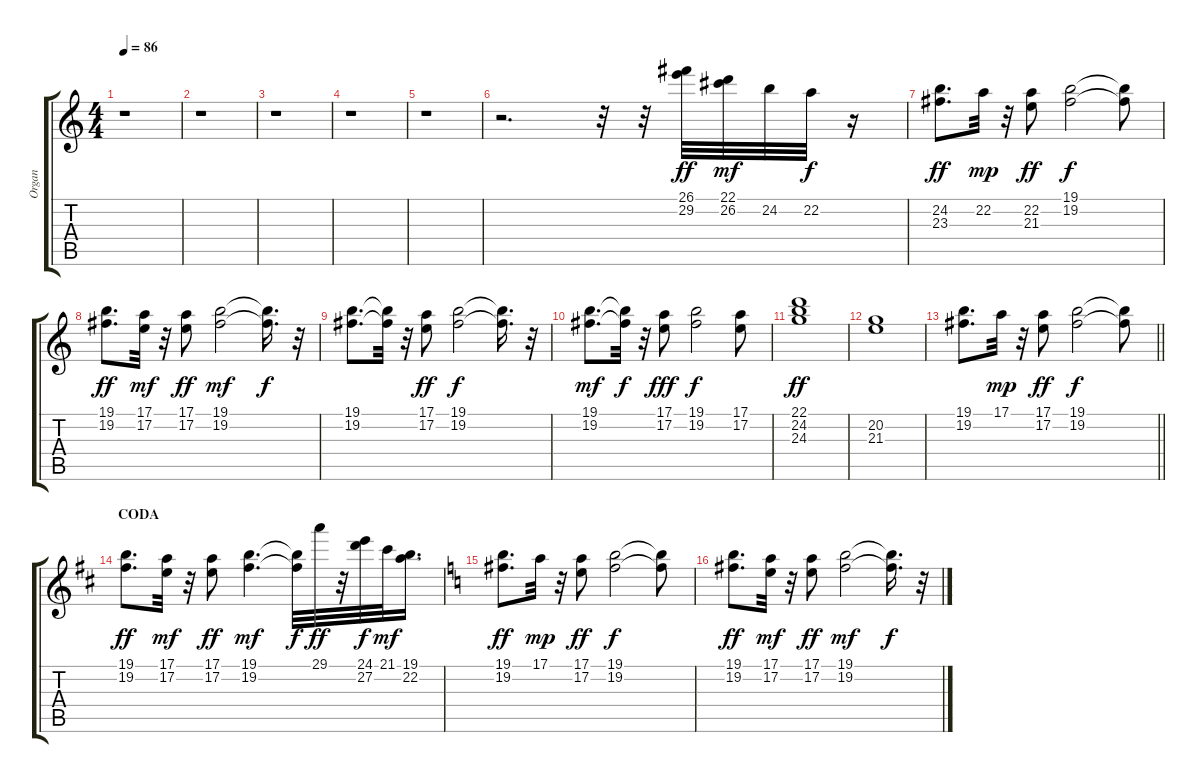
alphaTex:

\track ("Organ " "Organ ") {instrument rockorgan}
\staff {score tabs}
\tuning (E4 B3 G3 D3 A2 E2) {hide}
\ts (4 4)
\tempo 86
\clef g2
\ks c
r.1{dy f} |
r.1 |
r.1 |
r.1 |
r.1 |
r.2{d} r.32 r.32 (26.1 29.2).32{dy ff} (22.1 26.2).32{dy mf} 24.2.32 22.2.32{dy f} r.16 |
(24.2 23.3).8{d dy ff} 22.2.32{dy mp} r.32 (22.2 21.3).8{dy ff} (19.1 19.2).2{dy f} (19.1{t} 19.2{t}).8 |
(19.1 19.2).8{d dy ff} (17.1 17.2).32{dy mf} r.32 (17.1 17.2).8{dy ff} (19.1 19.2).2{dy mf} (19.1{t} 19.2{t}).16{d dy f} r.32 |
(19.1 19.2).8{d} (19.1{t} 19.2{t}).32 r.32 (17.1 17.2).8{dy ff} (19.1 19.2).2{dy f} (19.1{t} 19.2{t}).16{d} r.32 |
(19.1 19.2).8{d dy mf} (19.1{t} 19.2{t}).32{dy f} r.32 (17.1 17.2).8{dy fff} (19.1 19.2).2{dy f} (17.1 17.2).8 |
(22.1 24.2 24.3).1{dy ff} |
(20.2 21.3).1 |
\barLineRight lightlight
(19.1 19.2).8{d} 17.1.32{dy mp} r.32 (17.1 17.2).8{dy ff} (19.1 19.2).2{dy f} (19.1{t} 19.2{t}).8 |
\section ("" "CODA")
\ks d
(19.1 19.2).8{d dy ff} (17.1 17.2).32{dy mf} r.32 (17.1 17.2).8{dy ff} (19.1 19.2).4{d dy mf} (19.1{t} 19.2{t}).32{dy f} 29.1.32{dy ff} r.32 (24.1 27.2).32{dy f} 21.1.32{dy mf} (19.1 22.2).16{d} |
\ks c
(19.1 19.2).8{d dy ff} 17.1.32{dy mp} r.32 (17.1 17.2).8{dy ff} (19.1 19.2).2{dy f} (19.1{t} 19.2{t}).8 |
(19.1 19.2).8{d dy ff} (17.1 17.2).32{dy mf} r.32 (17.1 17.2).8{dy ff} (19.1 19.2).2{dy mf} (19.1{t} 19.2{t}).16{d dy f} r.32
